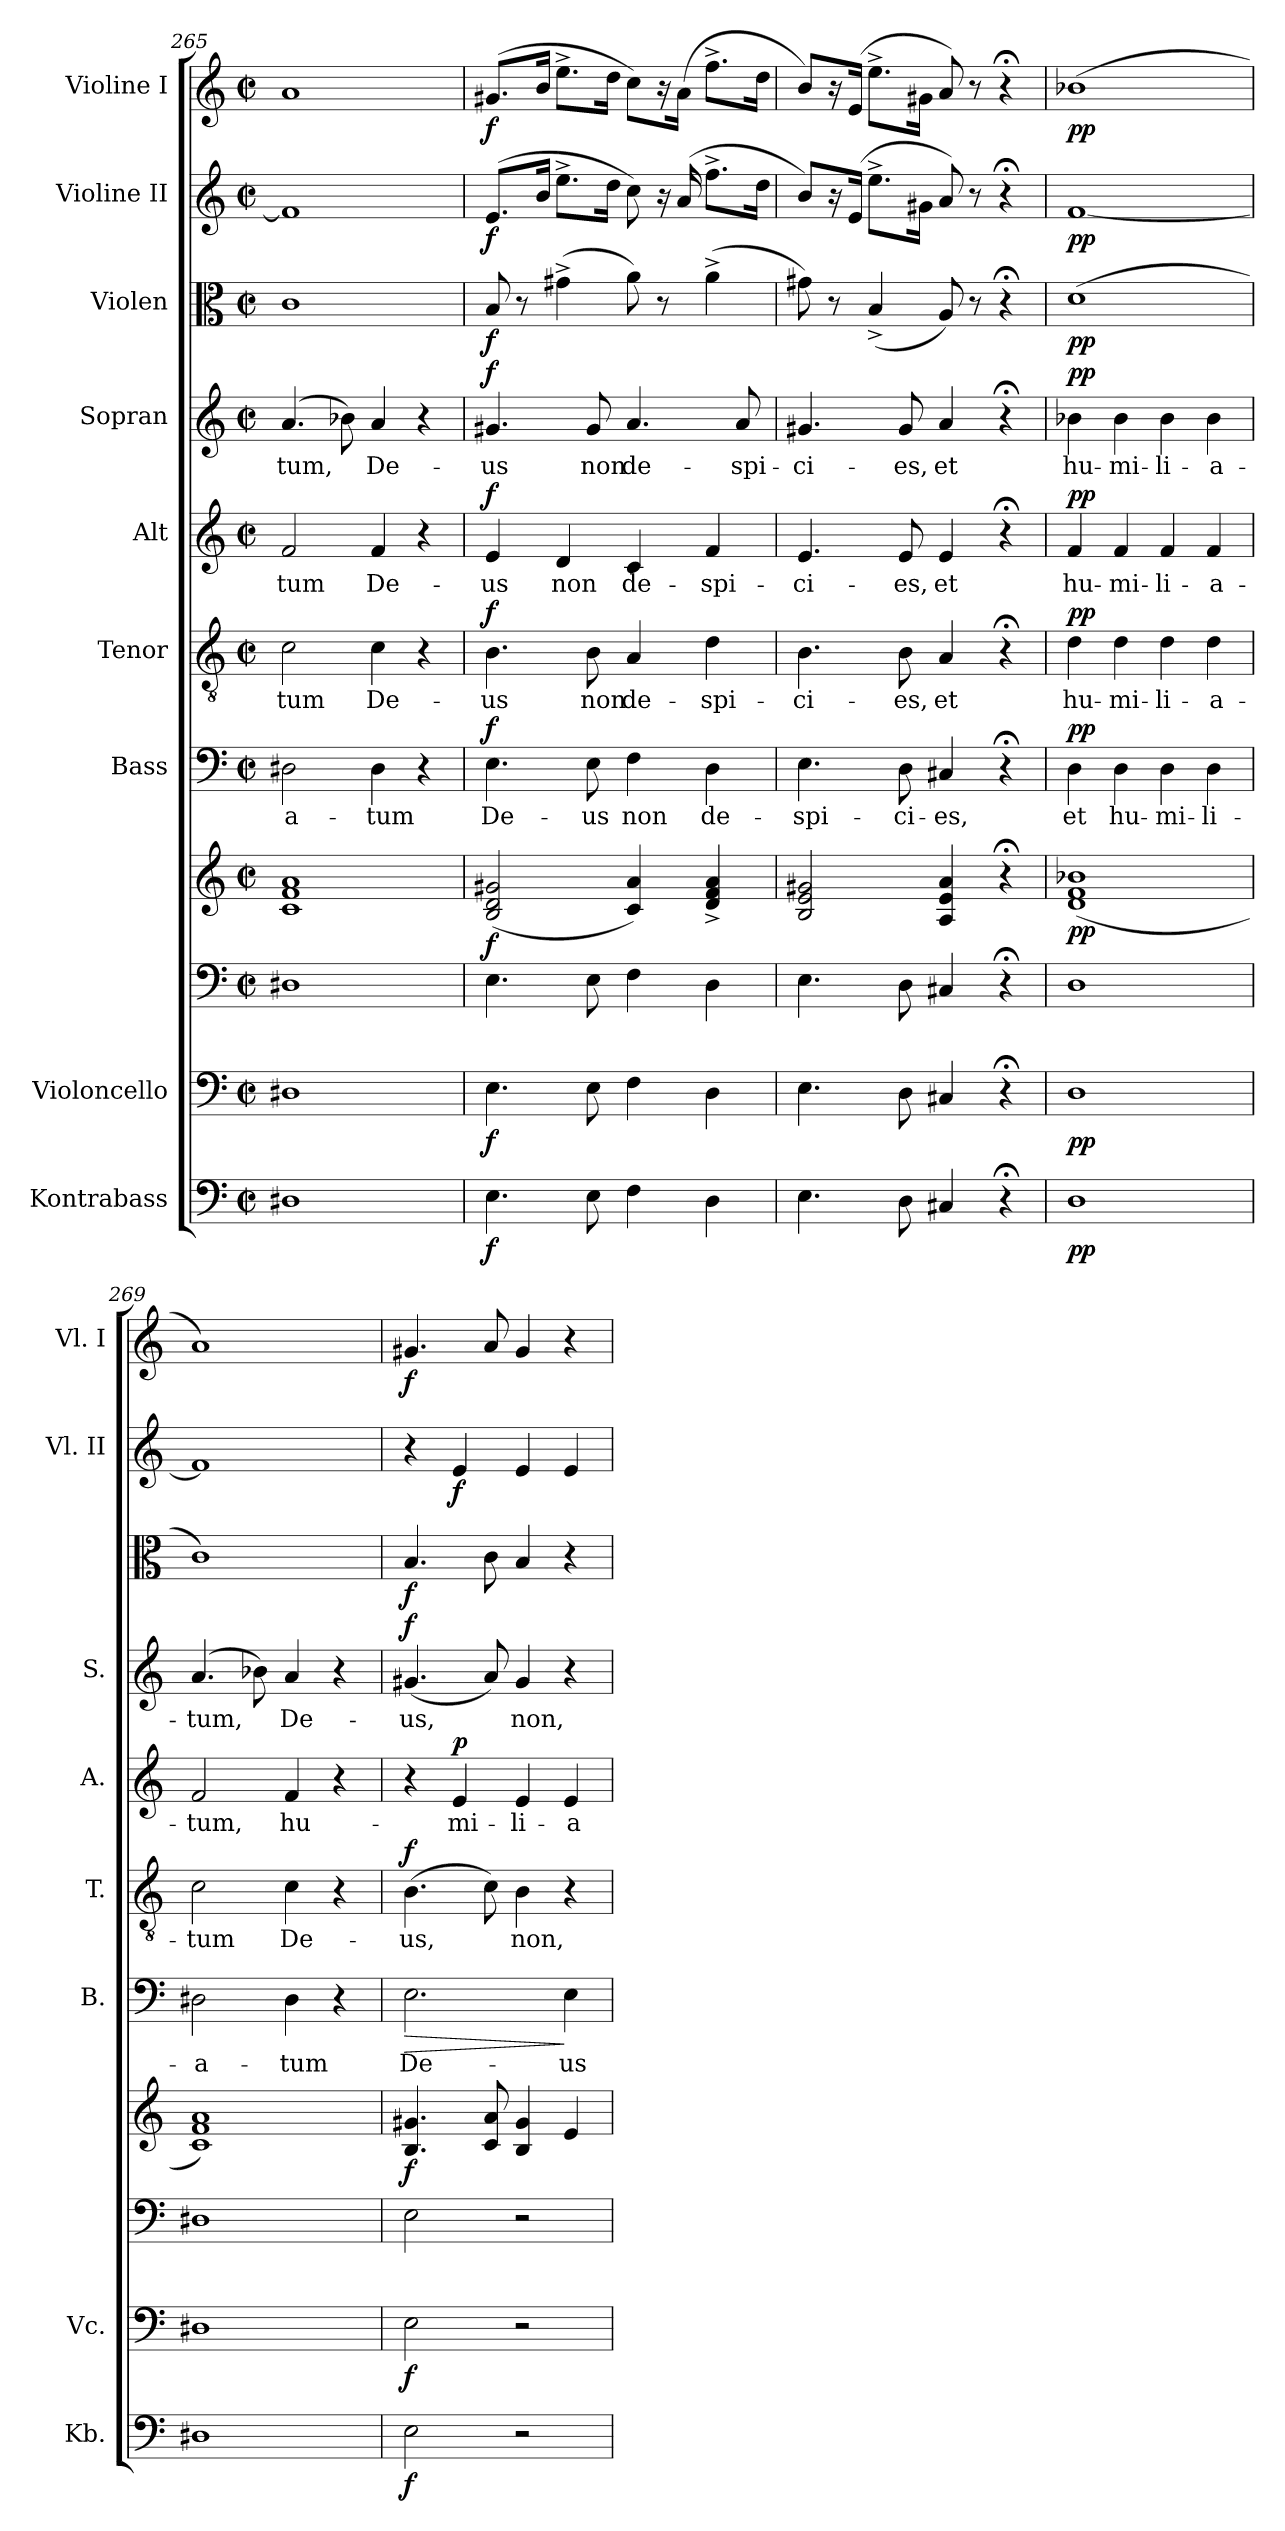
**kern	**dynam	**kern	**dynam	**kern	**kern	**dynam	**kern	**text	**dynam	**kern	**text	**dynam	**kern	**text	**dynam	**kern	**text	**dynam	**kern	**dynam	**kern	**dynam	**kern	**dynam
*part10	*part10	*part9	*part9	*part8	*part8	*part8	*part7	*part7	*part7	*part6	*part6	*part6	*part5	*part5	*part5	*part4	*part4	*part4	*part3	*part3	*part2	*part2	*part1	*part1
*staff11	*staff11	*staff10	*staff10	*staff9	*staff8	*staff8/9	*staff7	*staff7	*staff7	*staff6	*staff6	*staff6	*staff5	*staff5	*staff5	*staff4	*staff4	*staff4	*staff3	*staff3	*staff2	*staff2	*staff1	*staff1
*I"Kontrabass	*	*I"Violoncello	*	*	*	*	*I"Bass	*	*	*I"Tenor	*	*	*I"Alt	*	*	*I"Sopran	*	*	*I"Violen	*	*I"Violine II	*	*I"Violine I	*
*I'Kb.	*	*I'Vc.	*	*	*	*	*I'B.	*	*	*I'T.	*	*	*I'A.	*	*	*I'S.	*	*	*	*	*I'Vl. II	*	*I'Vl. I	*
*clefF4	*	*clefF4	*	*clefF4	*clefG2	*	*clefF4	*	*	*clefGv2	*	*	*clefG2	*	*	*clefG2	*	*	*clefC3	*	*clefG2	*	*clefG2	*
*ITrd7c12	*	*	*	*	*	*	*	*	*	*	*	*	*	*	*	*	*	*	*	*	*	*	*	*
*k[]	*	*k[]	*	*k[]	*k[]	*	*k[]	*	*	*k[]	*	*	*k[]	*	*	*k[]	*	*	*k[]	*	*k[]	*	*k[]	*
*C:	*	*C:	*	*C:	*C:	*	*C:	*	*	*C:	*	*	*C:	*	*	*C:	*	*	*C:	*	*C:	*	*C:	*
*M2/2	*	*M2/2	*	*M2/2	*M2/2	*	*M2/2	*	*	*M2/2	*	*	*M2/2	*	*	*M2/2	*	*	*M2/2	*	*M2/2	*	*M2/2	*
*met(c|)	*	*met(c|)	*	*met(c|)	*met(c|)	*	*met(c|)	*	*	*met(c|)	*	*	*met(c|)	*	*	*met(c|)	*	*	*met(c|)	*	*met(c|)	*	*met(c|)	*
=265	=265	=265	=265	=265	=265	=265	=265	=265	=265	=265	=265	=265	=265	=265	=265	=265	=265	=265	=265	=265	=265	=265	=265	=265
!	!	!	!	!	!	!	!	!LO:LY:b	!	!	!LO:LY:b	!	!	!LO:LY:b	!	!	!LO:LY:b	!	!	!	!	!	!	!
1DD#X	.	1D#X	.	1D#X	1c 1f 1a	.	2D#X\	-a-	.	2c\	-tum	.	2f/	-tum	.	(4.a/	-tum,	.	1c	.	1f]	.	1a	.
.	.	.	.	.	.	.	.	.	.	.	.	.	.	.	.	8b-X\)	.	.	.	.	.	.	.	.
!	!	!	!	!	!	!	!	!LO:LY:b	!	!	!LO:LY:b	!	!	!LO:LY:b	!	!	!LO:LY:b	!	!	!	!	!	!	!
.	.	.	.	.	.	.	4D#\	-tum	.	4c\	De-	.	4f/	De-	.	4a/	De-	.	.	.	.	.	.	.
.	.	.	.	.	.	.	4r	.	.	4r	.	.	4r	.	.	4r	.	.	.	.	.	.	.	.
=266	=266	=266	=266	=266	=266	=266	=266	=266	=266	=266	=266	=266	=266	=266	=266	=266	=266	=266	=266	=266	=266	=266	=266	=266
!	!LO:DY:b	!	!LO:DY:b	!	!	!LO:DY:b	!	!LO:LY:b	!LO:DY:a	!	!LO:LY:b	!LO:DY:a	!	!LO:LY:b	!LO:DY:a	!	!LO:LY:b	!LO:DY:a	!	!LO:DY:b	!	!LO:DY:b	!	!LO:DY:b
4.EE\	f	4.E\	f	4.E\	(<2B/ 2d/ 2g#X/	f	4.E\	De-	f	4.B\	-us	f	4e/	-us	f	4.g#X/	-us	f	8B/	f	(>8.e/L	f	(>8.g#X/L	f
.	.	.	.	.	.	.	.	.	.	.	.	.	.	.	.	.	.	.	8r	.	.	.	.	.
.	.	.	.	.	.	.	.	.	.	.	.	.	.	.	.	.	.	.	.	.	16b/Jk	.	16b/Jk	.
!	!	!	!	!	!	!	!	!	!	!	!	!	!	!LO:LY:b	!	!	!	!	!	!	!	!	!	!
.	.	.	.	.	.	.	.	.	.	.	.	.	4d/	non	.	.	.	.	(>4g#X^>\	.	8.ee^>\L	.	8.ee^>\L	.
!	!	!	!	!	!	!	!	!LO:LY:b	!	!	!LO:LY:b	!	!	!	!	!	!LO:LY:b	!	!	!	!	!	!	!
8EE\	.	8E\	.	8E\	.	.	8E\	-us	.	8B\	non	.	.	.	.	8g#/	non	.	.	.	.	.	.	.
.	.	.	.	.	.	.	.	.	.	.	.	.	.	.	.	.	.	.	.	.	16dd\Jk	.	16dd\Jk	.
!	!	!	!	!	!	!	!	!LO:LY:b	!	!	!LO:LY:b	!	!	!LO:LY:b	!	!	!LO:LY:b	!	!	!	!	!	!	!
4FF\	.	4F\	.	4F\	4c/ 4a/)	.	4F\	non	.	4A/	de-	.	4c/	de-	.	4.a/	de-	.	8a\)	.	8cc\)	.	8cc\L)	.
.	.	.	.	.	.	.	.	.	.	.	.	.	.	.	.	.	.	.	8r	.	16r	.	16r	.
.	.	.	.	.	.	.	.	.	.	.	.	.	.	.	.	.	.	.	.	.	(16a/	.	(>16a\Jk	.
!	!	!	!	!	!	!	!	!LO:LY:b	!	!	!LO:LY:b	!	!	!LO:LY:b	!	!	!	!	!	!	!	!	!	!
4DD\	.	4D\	.	4D\	4d/^< 4f/^< 4a/^<	.	4D\	de-	.	4d\	-spi-	.	4f/	-spi-	.	.	.	.	(>4a^>\	.	8.ff^>\L	.	8.ff^>\L	.
!	!	!	!	!	!	!	!	!	!	!	!	!	!	!	!	!	!LO:LY:b	!	!	!	!	!	!	!
.	.	.	.	.	.	.	.	.	.	.	.	.	.	.	.	8a/	-spi-	.	.	.	.	.	.	.
.	.	.	.	.	.	.	.	.	.	.	.	.	.	.	.	.	.	.	.	.	16dd\Jk	.	16dd\Jk	.
=267	=267	=267	=267	=267	=267	=267	=267	=267	=267	=267	=267	=267	=267	=267	=267	=267	=267	=267	=267	=267	=267	=267	=267	=267
!	!	!	!	!	!	!	!	!LO:LY:b	!	!	!LO:LY:b	!	!	!LO:LY:b	!	!	!LO:LY:b	!	!	!	!	!	!	!
4.EE\	.	4.E\	.	4.E\	2B/ 2e/ 2g#X/	.	4.E\	-spi-	.	4.B\	-ci-	.	4.e/	-ci-	.	4.g#X/	-ci-	.	8g#X\)	.	8b/L)	.	8b/L)	.
.	.	.	.	.	.	.	.	.	.	.	.	.	.	.	.	.	.	.	8r	.	16r	.	16r	.
.	.	.	.	.	.	.	.	.	.	.	.	.	.	.	.	.	.	.	.	.	(16e/Jk	.	(>16e/Jk	.
.	.	.	.	.	.	.	.	.	.	.	.	.	.	.	.	.	.	.	(<4B^</	.	8.ee^>\L	.	8.ee^>\L	.
!	!	!	!	!	!	!	!	!LO:LY:b	!	!	!LO:LY:b	!	!	!LO:LY:b	!	!	!LO:LY:b	!	!	!	!	!	!	!
8DD\	.	8D\	.	8D\	.	.	8D\	-ci-	.	8B\	-es,	.	8e/	-es,	.	8g#/	-es,	.	.	.	.	.	.	.
.	.	.	.	.	.	.	.	.	.	.	.	.	.	.	.	.	.	.	.	.	16g#X\Jk	.	16g#X\Jk	.
!	!	!	!	!	!	!	!	!LO:LY:b	!	!	!LO:LY:b	!	!	!LO:LY:b	!	!	!LO:LY:b	!	!	!	!	!	!	!
4CC#X/	.	4C#X/	.	4C#X/	4A/ 4e/ 4a/	.	4C#X/	-es,	.	4A/	et	.	4e/	et	.	4a/	et	.	8A/)	.	8a/)	.	8a/)	.
.	.	.	.	.	.	.	.	.	.	.	.	.	.	.	.	.	.	.	8r	.	8r	.	8r	.
4r;<	.	4r;<	.	4r;<	4r;<	.	4r;<	.	.	4r;<	.	.	4r;<	.	.	4r;<	.	.	4r;<	.	4r;<	.	4r;<	.
=268	=268	=268	=268	=268	=268	=268	=268	=268	=268	=268	=268	=268	=268	=268	=268	=268	=268	=268	=268	=268	=268	=268	=268	=268
!	!LO:DY:b	!	!LO:DY:b	!	!	!LO:DY:b	!	!LO:LY:b	!LO:DY:a	!	!LO:LY:b	!LO:DY:a	!	!LO:LY:b	!LO:DY:a	!	!LO:LY:b	!LO:DY:a	!	!LO:DY:b	!	!LO:DY:b	!	!LO:DY:b
1DD	pp	1D	pp	1D	(<1d 1f 1b-X	pp	4D\	et	pp	4d\	hu-	pp	4f/	hu-	pp	4b-X\	hu-	pp	(>1d	pp	[1f	pp	(>1b-X	pp
!	!	!	!	!	!	!	!	!LO:LY:b	!	!	!LO:LY:b	!	!	!LO:LY:b	!	!	!LO:LY:b	!	!	!	!	!	!	!
.	.	.	.	.	.	.	4D\	hu-	.	4d\	-mi-	.	4f/	-mi-	.	4b-\	-mi-	.	.	.	.	.	.	.
!	!	!	!	!	!	!	!	!LO:LY:b	!	!	!LO:LY:b	!	!	!LO:LY:b	!	!	!LO:LY:b	!	!	!	!	!	!	!
.	.	.	.	.	.	.	4D\	-mi-	.	4d\	-li-	.	4f/	-li-	.	4b-\	-li-	.	.	.	.	.	.	.
!	!	!	!	!	!	!	!	!LO:LY:b	!	!	!LO:LY:b	!	!	!LO:LY:b	!	!	!LO:LY:b	!	!	!	!	!	!	!
.	.	.	.	.	.	.	4D\	-li-	.	4d\	-a-	.	4f/	-a-	.	4b-\	-a-	.	.	.	.	.	.	.
=269	=269	=269	=269	=269	=269	=269	=269	=269	=269	=269	=269	=269	=269	=269	=269	=269	=269	=269	=269	=269	=269	=269	=269	=269
!	!	!	!	!	!	!	!	!LO:LY:b	!	!	!LO:LY:b	!	!	!LO:LY:b	!	!	!LO:LY:b	!	!	!	!	!	!	!
1DD#X	.	1D#X	.	1D#X	1c 1f 1a)	.	2D#X\	-a-	.	2c\	-tum	.	2f/	-tum,	.	(4.a/	-tum,	.	1c)	.	1f]	.	1a)	.
.	.	.	.	.	.	.	.	.	.	.	.	.	.	.	.	8b-X\)	.	.	.	.	.	.	.	.
!	!	!	!	!	!	!	!	!LO:LY:b	!	!	!LO:LY:b	!	!	!LO:LY:b	!	!	!LO:LY:b	!	!	!	!	!	!	!
.	.	.	.	.	.	.	4D#\	-tum	.	4c\	De-	.	4f/	hu-	.	4a/	De-	.	.	.	.	.	.	.
.	.	.	.	.	.	.	4r	.	.	4r	.	.	4r	.	.	4r	.	.	.	.	.	.	.	.
!!LO:PB:g=z
=270	=270	=270	=270	=270	=270	=270	=270	=270	=270	=270	=270	=270	=270	=270	=270	=270	=270	=270	=270	=270	=270	=270	=270	=270
!	!LO:DY:b	!	!LO:DY:b	!	!	!LO:DY:b	!	!LO:LY:b	!LO:HP:b	!	!LO:LY:b	!LO:DY:a	!	!	!	!	!LO:LY:b	!LO:DY:a	!	!LO:DY:b	!	!	!	!LO:DY:b
2EE\	f	2E\	f	2E\	4.B/ 4.g#X/	f	2.E\	De-	>	(>4.B\	-us,	f	4r	.	.	(<4.g#X/	-us,	f	4.B/	f	4r	.	4.g#X/	f
!	!	!	!	!	!	!	!	!	!	!	!	!	!	!LO:LY:b	!LO:DY:a	!	!	!	!	!	!	!LO:DY:b	!	!
.	.	.	.	.	.	.	.	.	.	.	.	.	4e/	-mi-	p	.	.	.	.	.	4e/	f	.	.
.	.	.	.	.	8c/ 8a/	.	.	.	.	8c\)	.	.	.	.	.	8a/)	.	.	8c\	.	.	.	8a/	.
!	!	!	!	!	!	!	!	!	!	!	!LO:LY:b	!	!	!LO:LY:b	!	!	!LO:LY:b	!	!	!	!	!	!	!
2r	.	2r	.	2r	4B/ 4g#/	.	.	.	.	4B\	non,	.	4e/	-li-	.	4g#/	non,	.	4B/	.	4e/	.	4g#/	.
!	!	!	!	!	!	!	!	!LO:LY:b	!	!	!	!	!	!LO:LY:b	!	!	!	!	!	!	!	!	!	!
.	.	.	.	.	4e/	.	4E\	-us	]	4r	.	.	4e/	-a-	.	4r	.	.	4r	.	4e/	.	4r	.
=	=	=	=	=	=	=	=	=	=	=	=	=	=	=	=	=	=	=	=	=	=	=	=	=
*-	*-	*-	*-	*-	*-	*-	*-	*-	*-	*-	*-	*-	*-	*-	*-	*-	*-	*-	*-	*-	*-	*-	*-	*-
